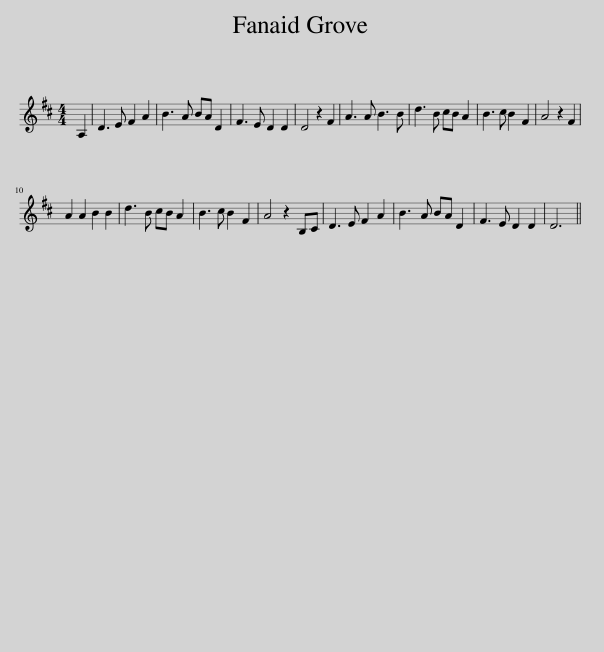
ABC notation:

X:1
L:1/8
M:4/4
I:linebreak $
K:D
V:1 treble
V:1
 A,2 | D3 E F2 A2 | B3 A BA D2 | F3 E D2 D2 | D4 z2 F2 | %5
 A3 A B3 B | d3 B cB A2 | B3 c B2 F2 | A4 z2 F2 |$ A2 A2 B2 B2 | %10
 d3 B cB A2 | B3 c B2 F2 | A4 z2 B,C | D3 E F2 A2 | B3 A BA D2 | %15
 F3 E D2 D2 | D6 || %17
